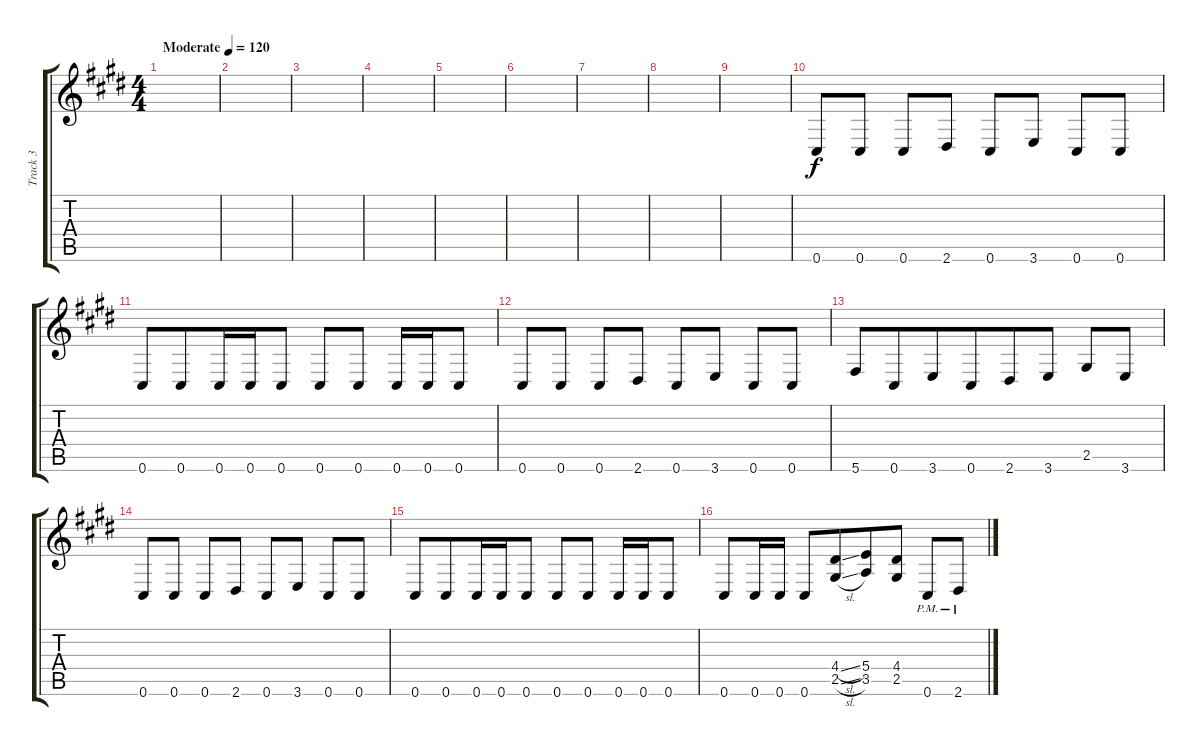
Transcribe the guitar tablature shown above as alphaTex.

\track ("Track 3" "Track 3") {instrument overdrivenguitar}
\staff {score tabs}
\tuning (Db4 Ab3 E3 B2 Gb2 Db2) {hide}
\ts (4 4)
\tempo (120 "Moderate")
\tempo 216
\tempo (120 "Moderate")
\clef g2
\ks e
|
|
|
|
|
|
|
|
|
0.6.8 0.6.8 0.6.8{beam merge} 2.6.8 0.6.8 3.6.8 0.6.8 0.6.8 |
0.6.8 0.6.8{beam merge} 0.6.16{beam merge} 0.6.16 0.6.8 0.6.8{beam merge} 0.6.8 0.6.16 0.6.16{beam merge} 0.6.8 |
0.6.8 0.6.8 0.6.8{beam merge} 2.6.8 0.6.8 3.6.8 0.6.8 0.6.8 |
5.6.8{beam merge} 0.6.8{beam merge} 3.6.8 0.6.8{beam merge} 2.6.8{beam merge} 3.6.8 2.5.8 3.6.8 |
0.6.8 0.6.8 0.6.8{beam merge} 2.6.8 0.6.8 3.6.8 0.6.8 0.6.8 |
0.6.8 0.6.8{beam merge} 0.6.16{beam merge} 0.6.16 0.6.8 0.6.8{beam merge} 0.6.8 0.6.16 0.6.16{beam merge} 0.6.8 |
0.6.8{volume 10 beam merge} 0.6.16{beam merge} 0.6.16 0.6.8{beam merge} (4.4{sl} 2.5{sl}).8{beam merge} (5.4 3.5).8 (4.4 2.5).8 0.6{pm}.8{beam merge} 2.6{pm}.8
